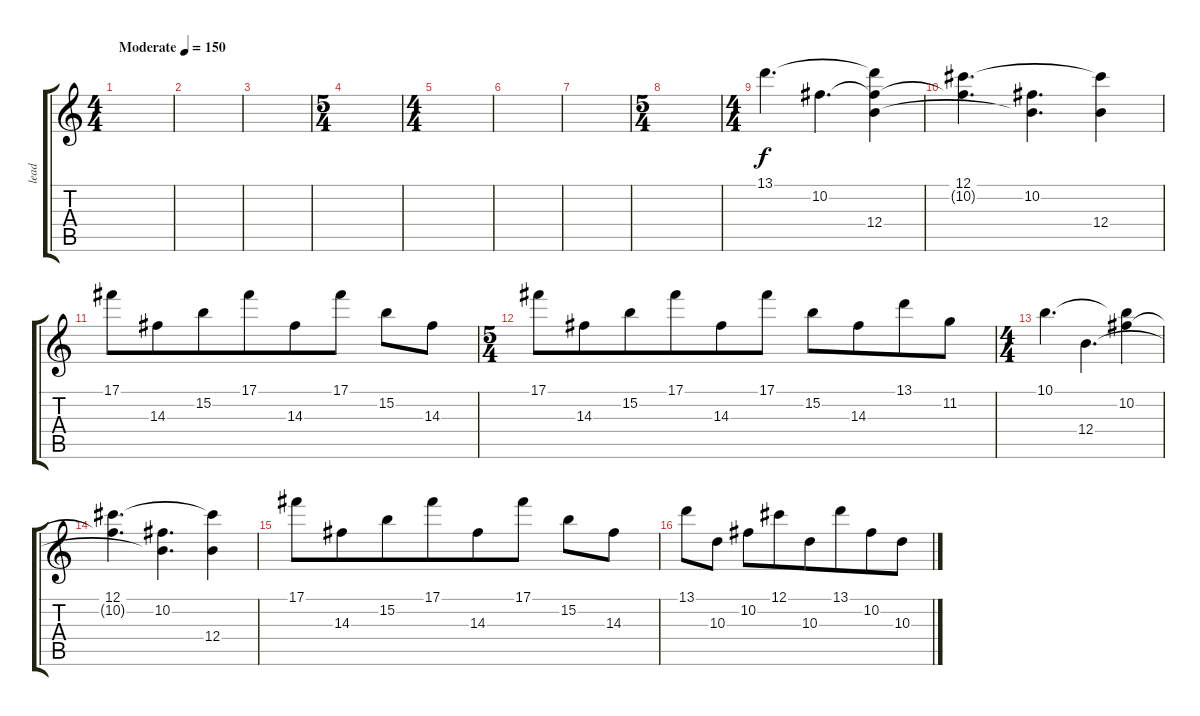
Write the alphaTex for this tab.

\track ("lead" "lead") {instrument overdrivenguitar}
\staff {score tabs}
\tuning (Db4 Ab3 E3 B2 Gb2 B1) {hide}
\ts (4 4)
\tempo (150 "Moderate")
\clef g2
\ks c
|
|
|
\ts (5 4)
|
\ts (4 4)
|
|
|
\ts (5 4)
|
\ts (4 4)
13.1.4{d} 10.2.4{d beam merge} (13.1{t} 10.2{t} 12.4).4 |
(12.1 10.2{t}).4{d} (10.2 12.4{t}).4{d beam merge} (12.1{t} 12.4).4 |
17.1.8{beam merge} 14.3.8{beam merge} 15.2.8 17.1.8{beam merge} 14.3.8 17.1.8 15.2.8{beam merge} 14.3.8 |
\ts (5 4)
17.1.8{beam merge} 14.3.8{beam merge} 15.2.8 17.1.8{beam merge} 14.3.8 17.1.8 15.2.8{beam merge} 14.3.8{beam merge} 13.1.8{beam merge} 11.2.8 |
\ts (4 4)
10.1.4{d} 12.4.4{d beam merge} (10.1{t} 10.2).4 |
(12.1 10.2{t}).4{d} (10.2 12.4{t}).4{d beam merge} (12.1{t} 12.4).4 |
17.1.8{beam merge} 14.3.8{beam merge} 15.2.8 17.1.8{beam merge} 14.3.8 17.1.8 15.2.8{beam merge} 14.3.8 |
13.1.8{beam merge} 10.3.8 10.2.8 12.1.8{beam merge} 10.3.8{beam merge} 13.1.8{beam merge} 10.2.8{beam merge} 10.3.8
